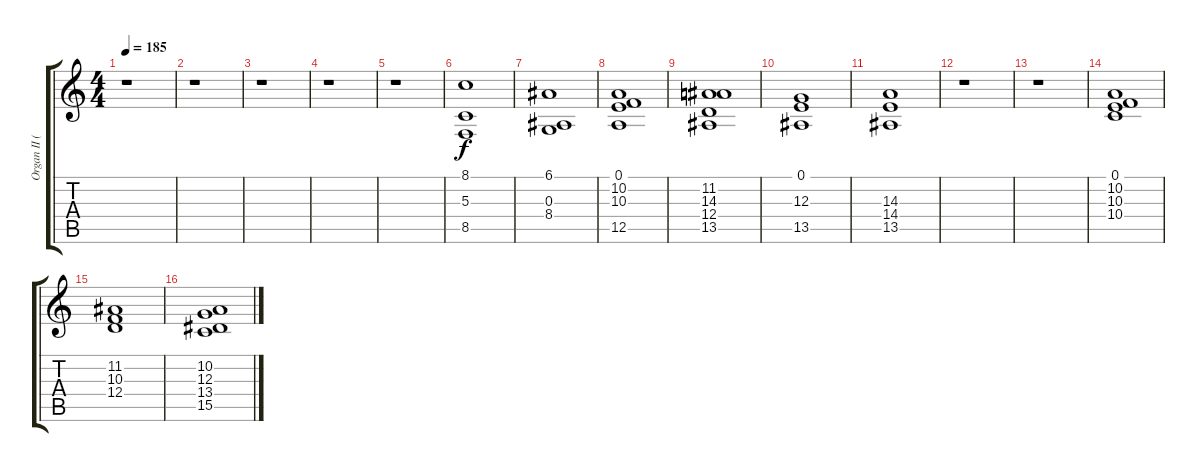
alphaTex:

\track ("Organ II (Synth V)" "Organ II (") {instrument percussiveorgan}
\staff {score tabs}
\tuning (E4 B3 G3 D3 A2 E2) {hide}
\ts (4 4)
\tempo 185
\clef g2
\ks c
r.1{dy f} |
r.1 |
r.1 |
r.1 |
r.1 |
(8.1 5.3 8.5).1 |
(6.1 0.3 8.4).1 |
(0.1 10.2 10.3 12.5).1 |
(11.2 14.3 12.4 13.5).1 |
(0.1 12.3 13.5).1 |
(14.3 14.4 13.5).1 |
r.1 |
r.1 |
(0.1 10.2 10.3 10.4).1 |
(11.2 10.3 12.4).1 |
(10.2 12.3 13.4 15.5).1
